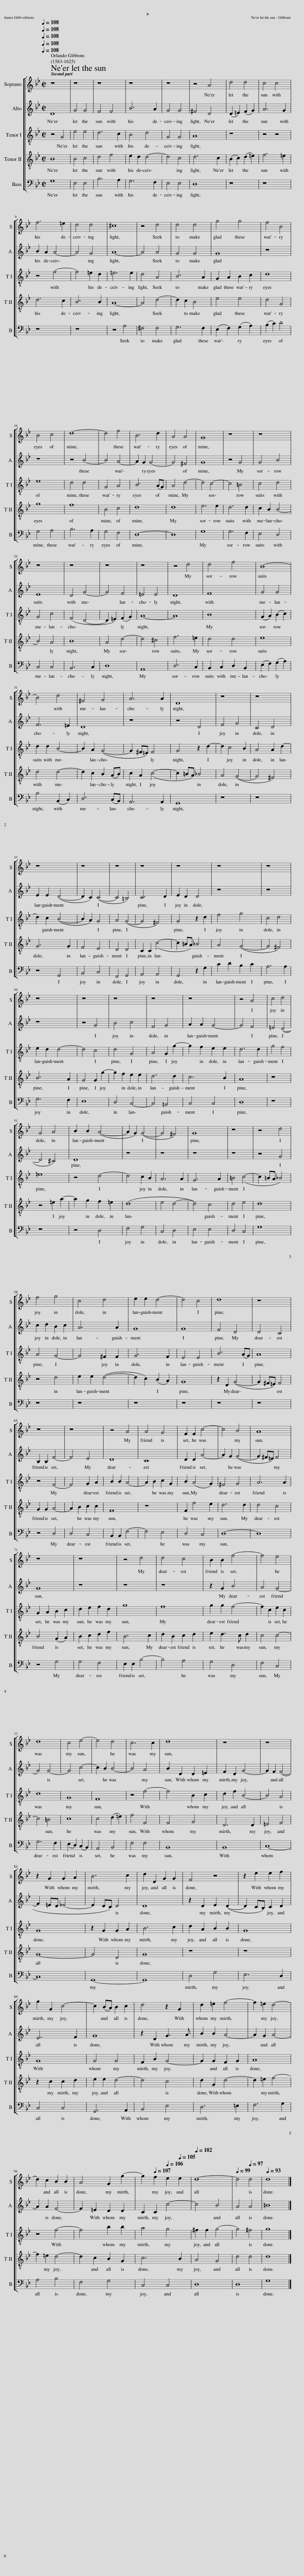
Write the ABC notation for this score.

X:1
%%score [ 1 2 3 4 5 ]
L:1/8
Q:1/4=108
M:2/2
I:linebreak $
K:Bb
V:1 treble
V:2 treble
V:3 treble-8
V:4 treble-8
V:5 bass
V:1
 z8 | z8 | z8 | z8 | z8 | %5
 z4 A4 | d4 d4 | c4 c4 |$ f6 =e2 | d4 d4 | %10
 ^c8 | z4 d4 | d4 d4 | g4 g4 | f4 B4 |$ %15
 B4 c4 | d8- | d4 f4 | B6 d2 | A4 A4 | %20
 G8 | z8 | z8 |$ z8 | z8 | %25
 z8 | z8 | z4 d4 | d4 f4 | B8- |$ %30
 B4 d4 | ^F4 G4 | A6 A2 | D8 | z8 | %35
 z8 |$ z8 | z8 | z8 | z8 | %40
 z8 | z8 | z8 |$ z8 | z8 | %45
 z8 | z8 | z8 | z4 A4 | c4 d4 |$ %50
 G4 A4 | B2 B2 (A4- | A2 G2) (G4- | G4 ^F4) | G8 | %55
 z8 | z4 d4 |$ f4 g4 | c4 d4 | e2 e2 d4- | %60
 d4 c4 | d8 | z8 |$ z8 | z8 | %65
 z4 A4 | A4 G4 | F2 F2 c4- | c4 B4 | A8 |$ %70
 z8 | z8 | z4 d4 | d4 c4 | B2 B2 f4- | %75
 f4 e4 |$ d8 | c4 e4- | e4 d4 | c6 c2 | %80
 d8 | z8 | z8 |$ z2 G2 G2 A2 | B6 c2 | %85
 d2 D2 G2 G2 | F4 z4 | z2 e2 e2 f2 |$ g2 G2 c4- | c2 (BA) B2 c2 | %90
 d4 z2 G2 | d2 =e2 f4- | f2 =e2 d4- |$ d2 c2 B2 B2 | A4 G2 g2- | %95
 g2[Q:1/4=107] f2[Q:1/4=106] e2[Q:1/4=105] e2 |[Q:1/4=102] d8- |[Q:1/4=99] d4[Q:1/4=97] d4 |[Q:1/4=93] d8 |] %99
V:2
 D8 | G4 G4 | F4 F4 | B6 A2 | G4 G4 | %5
 ^F4 D4 | (D2 =E2) (F2 G2) | A6 G2 |$ B2 A2 A4- | A4 G4 | %10
 A8- | A4 A4 | G4 G4 | G8 | z8 |$ %15
 z8 | z4 B4- | B4 A4- | A2 G2 G4- | G4 ^F4 | %20
 G8 | z4 G4 | G4 B4 |$ E8 | D4 G4- | %25
 G4 F4 | =E4 E4 | D8 | F8 | G4 G4 |$ %30
 F6 =E2 | D8 | z8 | z4 D4 | F4 G4 | %35
 C4 D4 |$ E2 E2 (D4- | D2 C2) (C4- | C4 =B,4) | C6 D2 | %40
 E2 D2 D4 | z8 | z8 |$ z8 | z4 G4 | %45
 B4 c4 | F4 G4 | A2 A2 G4- | G4 F4 | =E4 (D4- |$ %50
 D4 ^C4) | D8 | z8 | z8 | z8 | %55
 z8 | z4 G4 |$ c2 d2 B2 c2 | A6 A2 | G8 | %60
 G8 | F4 D4 | D4 C4 |$ B,2 B,2 F4- | F4 E4 | %65
 D8 | C8 | D2 D2 A4- | A2 G2 (G4- | G2 ^F=E) F4 |$ %70
 G8 | z8 | z8 | z8 | z2 G2 B4 | %75
 A4 G4- |$ G4 G4- | G4 c4- | c2 B2 B4- | B4 A4 | %80
 B2 D2 D2 =E2 | F2 D2 G4- | G2 F2 (F4- |$ F2 =ED _E4- | E2 DC) D4 | %85
 D8 | z2 D2 E2 (D2- | D2 CB,) C2 D2 |$ E6 F2 | G8 | %90
 z2 D2 G3 A | B2 B2 A4- | A2 G2 A4- |$ A2 A2 F4- | F2 =E2 D2 D2 | %95
 C2 C2 c4- | c4 B4 | A4 A4 | =B8 |] %99
V:3
 z4 G4 | e4 e4 | d6 c2 | B4 d4 | G4 G4 | %5
 A8 | z8 | z4 z4 |$ z4 f4- | f4 =e2 d2 | %10
 =e6 e2 | d4 A4 | B6 A2 | G2 A2 B2 c2 | d8 |$ %15
 e8 | d4 d4 | G4 A4 | B6 (AG) | A4 d4- | %20
 d4 c4- | c4 =B4 | c4 d4 |$ G4 c4 | (F4 D4- | %25
 D2 =E2) (F2 G2) | A8- | A8 | B8 | (G2 A2) (B2 c2) |$ %30
 d2 d2 B4- | B2 A2 (G4- | G2 ^F=E) F4 | G4 z2 d2- | d2 c4 B2 | %35
 A4 A2 d2- |$ d2 c2 (B4- | B2 A2) G4 | A4 (G4- | G4 ^F4) | %40
 G4 z2 d2 | f4 g4 | c4 d4 |$ e2 d2 d4- | d4 c4 | %45
 d4 G4 | A4 G2 g2- | g2 f2 e2 e2 | d6 d2 | g4 f4 |$ %50
 =e8 | z4 d4- | d4 c2 B2 | A6 A2 | G6 A2 | %55
 =B4 (c4- | c2 =BA _B4) |$ A4 G4- | G4 ^F2 F2 | G6 F2 | %60
 E4 E4 | B6 (AG) | A8 |$ z4 F4- | F4 G2 A2 | %65
 B2 B2 A4- | A2 B2 c2 G2 | B2 (A4 G2) | ^F4 G4 | A6 A2 |$ %70
 G2 A2 B2 c2 | d2 e2 f2 d2 | g8 | f8 | g2 g2 f4- | %75
 f2 c2 e2 c2 |$ d8 | G8 | F8 | z4 f4- | %80
 f4 B2 c2 | d2 f2 B4- | B4 A4 |$ G8 | z2 G2 G2 A2 | %85
 B6 c2 | d2 A2 B2 B2 | G8 |$ G8 | G4 G4 | %90
 F2 B2 G4- | G2 G2 F2 G2 | A8 |$ z4 f4- | f4 b2 b2 | %95
 a4 g4 | ^f2 f2 g4- | g4 ^f4 | g8 |] %99
V:4
 B8 | B4 c4 | d4 f4 | e2 d2 d4- | d4 c4 | %5
 d6 c2 | (B2 c2) (d2 =e2) | f6 =e2 |$ d6 c2 | B6 B2 | %10
 A8- | A4 d4- | d2 c2 B4 | e4 e4 | d4 G4 |$ %15
 g8 | f8 | B4 c4 | d8 | d8 | %20
 e6 e2 | d6 d2 | c2 B2 B4- |$ B4 A4 | B8 | %25
 A4 d4- | d4 ^c4 | f6 =e2 | d4 d4 | e8 |$ %30
 d4 d4- | d2 c2 B2 (AB) | c2 A2 (c4- | c2 =BA) _B4 | A4 (G4- | %35
 G4 ^F4) |$ G6 G2 | F4 E4 | D4 D4 | C2 C2 (c4- | %40
 c2 =BA) _B4 | A4 (G4- | G4 ^F4) |$ B6 A2 | G4 G2 g2- | %45
 g2 f2 e2 e2 | d6 d2 | c6 B2 | A8 | z8 |$ %50
 z4 =e2 a2- | a2 g2 f2 =e2 | (d8 | e4 d4- | d4) c4 | %55
 d4 e4 | d8 |$ z4 d4 | e2 e2 (d4- | d2 c2) (B2 A2) | %60
 G8 | z2 D2 (G4- | G2 ^F=E) F4 |$ G2 G2 A4- | A2 B2 c2 c2 | %65
 F8 | z8 | F2 f4 e2 | d6 d2 | d4 c4 |$ %70
 B4 (G2 A2) | B2 c2 d2 f2 | B6 c2 | d2 B2 c2 d2 | e2 d3 c d2 | %75
 c4 c4- |$ c4 =B4 | c8 | c4 (d2 =e2) | f4 F4 | %80
 F4 G4 | D6 D2 | =E4 F4 |$ G8- | G4 D4 | %85
 G8 | z8 | z8 |$ z2 c2 c2 d2 | e2 e2 d4- | %90
 d4 c4 | d2 G2 d4- | d2 =e2 f4- |$ f2 =e2 d4- | d2 c2 B2 G2 | %95
 c6 B2 | A4 G4 | d4 d4 | d8 |] %99
V:5
 G,8 | E,4 E,4 | B,6 A,2 | G,6 F,2 | E,4 E,4 | %5
 D,8 | z8 | z8 |$ z8 | z8 | %10
 z4 A,4 | ^F,4 F,4 | G,6 F,2 | (E,2 F,2) (G,2 A,2) | (B,2 C2) D4 |$ %15
 G,4 A,4 | B,6 A,2 | G,4 F,4 | D,8- | D,8 | %20
 G,8 | G,6 F,2 | E,4 D,4 |$ C,4 C,4 | B,,6 C,2 | %25
 D,8 | A,,8 | D,6 C,2 | B,,2 C,2 D,2 B,,2 | (E,2 F,2) (G,2 A,2) |$ %30
 B,4 (B,,2 C,2) | D,6 (C,B,,) | A,,6 A,,2 | G,,8 | z8 | %35
 z8 |$ z4 G,,4 | B,,4 C,4 | F,,4 G,,4 | A,,4 A,,4 | %40
 G,,4 z2 G,2 | C2 D2 B,2 C2 | A,6 A,2 |$ G,6 F,2 | E,8 | %45
 D,4 C,4- | C,4 =B,,4 | C,4 C,4 | D,8 | z8 |$ %50
 z8 | z4 D,4 | F,4 G,4 | C,4 D,4 | E,4 E,4 | %55
 D,4 C,4 | G,8 |$ z8 | z8 | z8 | %60
 z8 | z8 | z8 |$ z4 D,4 | D,4 C,4 | %65
 B,,2 B,,2 F,4- | F,4 E,4 | D,4 C,4 | D,8- | D,8 |$ %70
 z4 G,4 | G,4 F,4 | E,2 E,2 B,4- | B,4 A,4 | G,4 D,4 | %75
 F,4 C,4 |$ G,6 F,2 | (E,2 D,2) (C,2 B,,2) | A,,4 B,,4 | F,4 F,4 | %80
 B,,8 | B,,8 | C,8- |$ C,8 | G,,8- | %85
 G,,8 | D,4 G,4 | E,6 D,2 |$ C,4 C,4 | G,,6 A,,2 | %90
 B,,4 E,4 | D,6 =E,2 | F,6 G,2 |$ A,4 B,4 | F,4 G,4 | %95
 C,4 C,4 | D,8 | D,8 | G,8 |] %99
